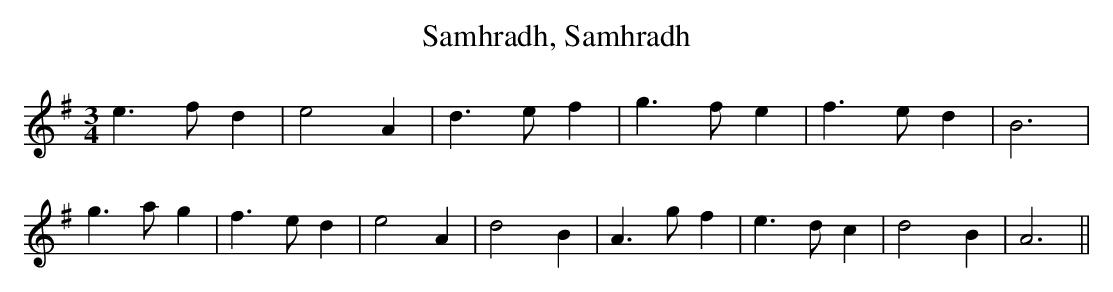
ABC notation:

X:1
T:Samhradh, Samhradh
M:3/4
L:1/4
K:G
e>fd | e2A | d>ef | g>fe | f>ed | B3 |
g>ag | f>ed | e2A | d2B | A>gf | e>dc |d2B | A3 ||
